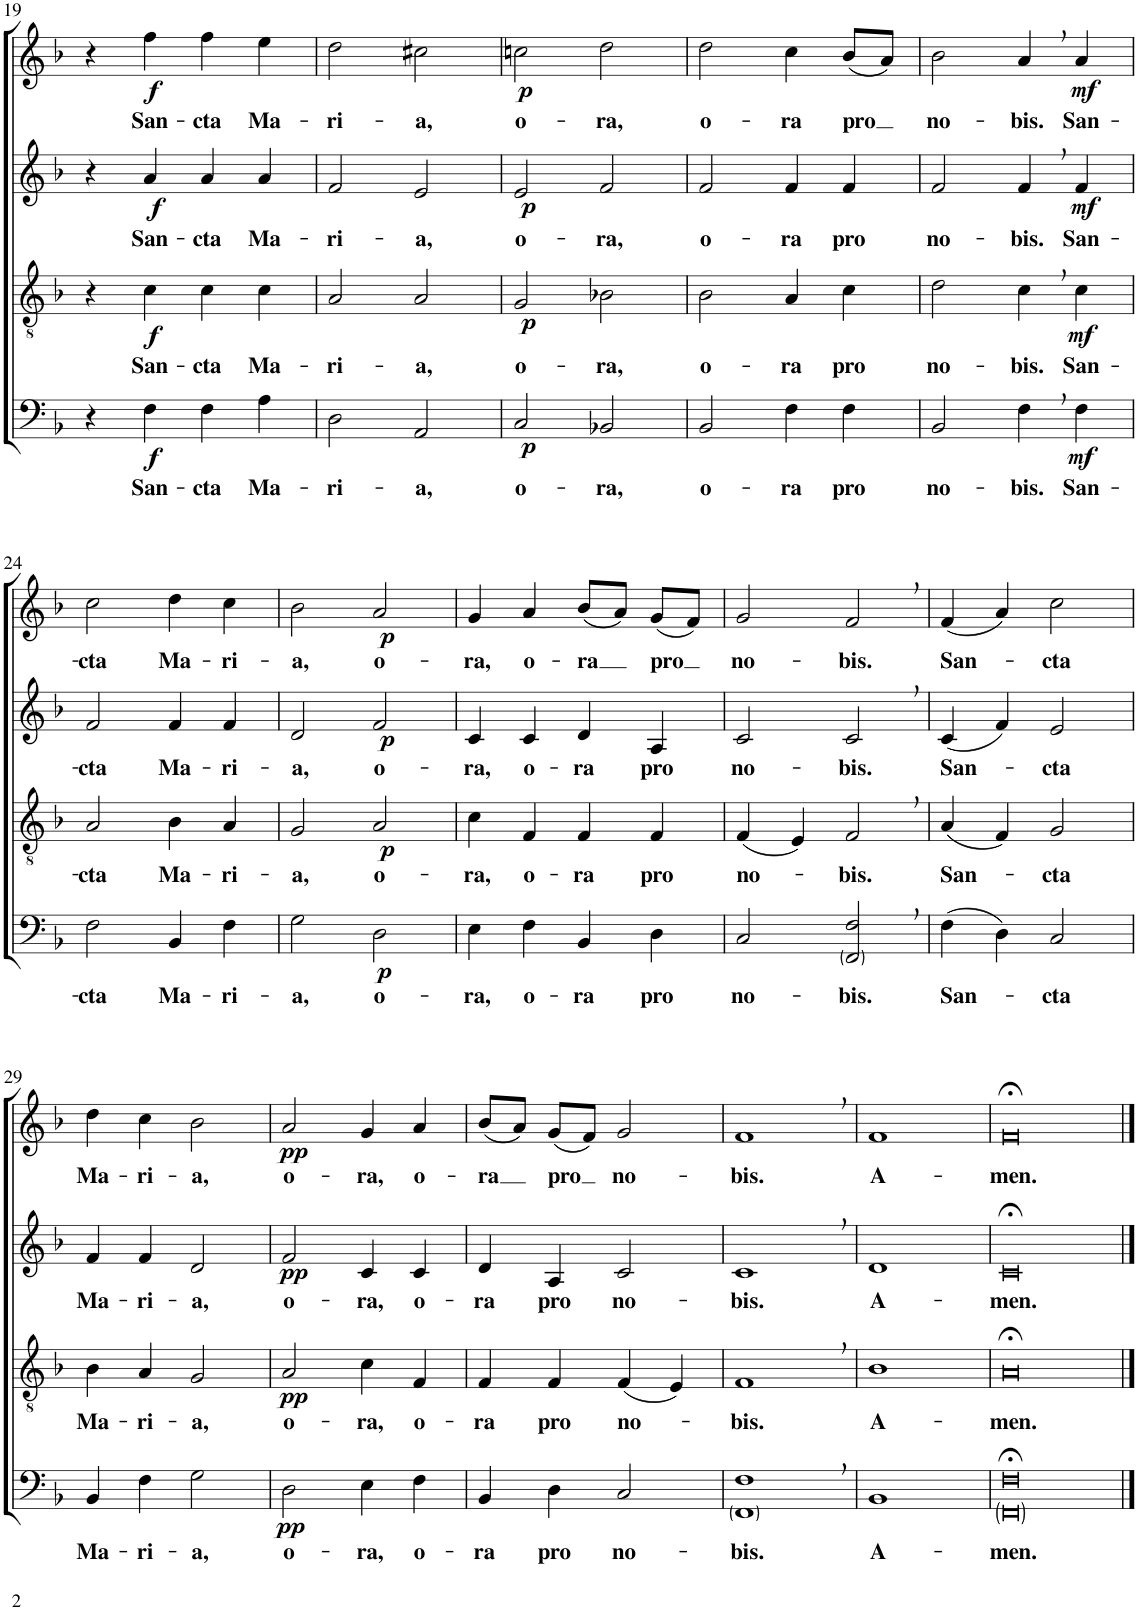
**kern	**text	**dynam	**kern	**text	**dynam	**kern	**text	**dynam	**kern	**text	**dynam
*part4	*part4	*part4	*part3	*part3	*part3	*part2	*part2	*part2	*part1	*part1	*part1
*staff4	*staff4	*staff4	*staff3	*staff3	*staff3	*staff2	*staff2	*staff2	*staff1	*staff1	*staff1
*I"Basse	*	*	*I"Ténor	*	*	*I"Alto	*	*	*I"Soprano	*	*
!!LO:PB:g=z
*clefF4	*	*	*clefGv2	*	*	*clefG2	*	*	*clefG2	*	*
*k[b-]	*	*	*k[b-]	*	*	*k[b-]	*	*	*k[b-]	*	*
*M2/2	*	*	*M2/2	*	*	*M2/2	*	*	*M2/2	*	*
*met(c|)	*	*	*met(c|)	*	*	*met(c|)	*	*	*met(c|)	*	*
=19	=19	=19	=19	=19	=19	=19	=19	=19	=19	=19	=19
4r	.	.	4r	.	.	4r	.	.	4r	.	.
!	!LO:LY:b	!LO:DY:b	!	!LO:LY:b	!LO:DY:b	!	!LO:LY:b	!LO:DY:b	!	!LO:LY:b	!LO:DY:b
4F\	San-	f	4c\	San-	f	4a/	San-	f	4ff\	San-	f
!	!LO:LY:b	!	!	!LO:LY:b	!	!	!LO:LY:b	!	!	!LO:LY:b	!
4F\	-cta	.	4c\	-cta	.	4a/	-cta	.	4ff\	-cta	.
!	!LO:LY:b	!	!	!LO:LY:b	!	!	!LO:LY:b	!	!	!LO:LY:b	!
4A\	Ma-	.	4c\	Ma-	.	4a/	Ma-	.	4ee\	Ma-	.
=20	=20	=20	=20	=20	=20	=20	=20	=20	=20	=20	=20
!	!LO:LY:b	!	!	!LO:LY:b	!	!	!LO:LY:b	!	!	!LO:LY:b	!
2D\	-ri-	.	2A/	-ri-	.	2f/	-ri-	.	2dd\	-ri-	.
!	!LO:LY:b	!	!	!LO:LY:b	!	!	!LO:LY:b	!	!	!LO:LY:b	!
2AA/	-a,	.	2A/	-a,	.	2e/	-a,	.	2cc#X\	-a,	.
=21	=21	=21	=21	=21	=21	=21	=21	=21	=21	=21	=21
!	!LO:LY:b	!LO:DY:b	!	!LO:LY:b	!LO:DY:b	!	!LO:LY:b	!LO:DY:b	!	!LO:LY:b	!LO:DY:b
2C/	o-	p	2G/	o-	p	2e/	o-	p	2ccn\	o-	p
!	!LO:LY:b	!	!	!LO:LY:b	!	!	!LO:LY:b	!	!	!LO:LY:b	!
2BB-X/	-ra,	.	2B-X\	-ra,	.	2f/	-ra,	.	2dd\	-ra,	.
=22	=22	=22	=22	=22	=22	=22	=22	=22	=22	=22	=22
!	!LO:LY:b	!	!	!LO:LY:b	!	!	!LO:LY:b	!	!	!LO:LY:b	!
2BB-/	o-	.	2B-\	o-	.	2f/	o-	.	2dd\	o-	.
!	!LO:LY:b	!	!	!LO:LY:b	!	!	!LO:LY:b	!	!	!LO:LY:b	!
4F\	-ra	.	4A/	-ra	.	4f/	-ra	.	4cc\	-ra	.
!	!LO:LY:b	!	!	!LO:LY:b	!	!	!LO:LY:b	!	!	!LO:LY:b	!
4F\	pro	.	4c\	pro	.	4f/	pro	.	(8b-/L	pro	.
.	.	.	.	.	.	.	.	.	8a/J)	.	.
=23	=23	=23	=23	=23	=23	=23	=23	=23	=23	=23	=23
!	!LO:LY:b	!	!	!LO:LY:b	!	!	!LO:LY:b	!	!	!LO:LY:b	!
2BB-/	no-	.	2d\	no-	.	2f/	no-	.	2b-\	no-	.
!	!LO:LY:b	!	!	!LO:LY:b	!	!	!LO:LY:b	!	!	!LO:LY:b	!
4F,\	-bis.	.	4c,\	-bis.	.	4f,/	-bis.	.	4a,/	-bis.	.
!	!LO:LY:b	!LO:DY:b	!	!LO:LY:b	!LO:DY:b	!	!LO:LY:b	!LO:DY:b	!	!LO:LY:b	!LO:DY:b
4F\	San-	mf	4c\	San-	mf	4f/	San-	mf	4a/	San-	mf
!!LO:LB:g=z
=24	=24	=24	=24	=24	=24	=24	=24	=24	=24	=24	=24
!	!LO:LY:b	!	!	!LO:LY:b	!	!	!LO:LY:b	!	!	!LO:LY:b	!
2F\	-cta	.	2A/	-cta	.	2f/	-cta	.	2cc\	-cta	.
!	!LO:LY:b	!	!	!LO:LY:b	!	!	!LO:LY:b	!	!	!LO:LY:b	!
4BB-/	Ma-	.	4B-\	Ma-	.	4f/	Ma-	.	4dd\	Ma-	.
!	!LO:LY:b	!	!	!LO:LY:b	!	!	!LO:LY:b	!	!	!LO:LY:b	!
4F\	-ri-	.	4A/	-ri-	.	4f/	-ri-	.	4cc\	-ri-	.
=25	=25	=25	=25	=25	=25	=25	=25	=25	=25	=25	=25
!	!LO:LY:b	!	!	!LO:LY:b	!	!	!LO:LY:b	!	!	!LO:LY:b	!
2G\	-a,	.	2G/	-a,	.	2d/	-a,	.	2b-\	-a,	.
!	!LO:LY:b	!LO:DY:b	!	!LO:LY:b	!LO:DY:b	!	!LO:LY:b	!LO:DY:b	!	!LO:LY:b	!LO:DY:b
2D\	o-	p	2A/	o-	p	2f/	o-	p	2a/	o-	p
=26	=26	=26	=26	=26	=26	=26	=26	=26	=26	=26	=26
!	!LO:LY:b	!	!	!LO:LY:b	!	!	!LO:LY:b	!	!	!LO:LY:b	!
4E\	-ra,	.	4c\	-ra,	.	4c/	-ra,	.	4g/	-ra,	.
!	!LO:LY:b	!	!	!LO:LY:b	!	!	!LO:LY:b	!	!	!LO:LY:b	!
4F\	o-	.	4F/	o-	.	4c/	o-	.	4a/	o-	.
!	!LO:LY:b	!	!	!LO:LY:b	!	!	!LO:LY:b	!	!	!LO:LY:b	!
4BB-/	-ra	.	4F/	-ra	.	4d/	-ra	.	(8b-/L	-ra	.
.	.	.	.	.	.	.	.	.	8a/J)	.	.
!	!LO:LY:b	!	!	!LO:LY:b	!	!	!LO:LY:b	!	!	!LO:LY:b	!
4D\	pro	.	4F/	pro	.	4A/	pro	.	(8g/L	pro	.
.	.	.	.	.	.	.	.	.	8f/J)	.	.
=27	=27	=27	=27	=27	=27	=27	=27	=27	=27	=27	=27
!	!LO:LY:b	!	!	!LO:LY:b	!	!	!LO:LY:b	!	!	!LO:LY:b	!
2C/	no-	.	(4F/	no-	.	2c/	no-	.	2g/	no-	.
.	.	.	4E/)	.	.	.	.	.	.	.	.
!	!LO:LY:b	!	!	!LO:LY:b	!	!	!LO:LY:b	!	!	!LO:LY:b	!
2FF/, 2F/,	-bis.	.	2F,/	-bis.	.	2c,/	-bis.	.	2f,/	-bis.	.
=28	=28	=28	=28	=28	=28	=28	=28	=28	=28	=28	=28
!	!LO:LY:b	!	!	!LO:LY:b	!	!	!LO:LY:b	!	!	!LO:LY:b	!
(4F\	San-	.	(4A/	San-	.	(4c/	San-	.	(4f/	San-	.
4D\)	.	.	4F/)	.	.	4f/)	.	.	4a/)	.	.
!	!LO:LY:b	!	!	!LO:LY:b	!	!	!LO:LY:b	!	!	!LO:LY:b	!
2C/	-cta	.	2G/	-cta	.	2e/	-cta	.	2cc\	-cta	.
!!LO:LB:g=z
=29	=29	=29	=29	=29	=29	=29	=29	=29	=29	=29	=29
!	!LO:LY:b	!	!	!LO:LY:b	!	!	!LO:LY:b	!	!	!LO:LY:b	!
4BB-/	Ma-	.	4B-\	Ma-	.	4f/	Ma-	.	4dd\	Ma-	.
!	!LO:LY:b	!	!	!LO:LY:b	!	!	!LO:LY:b	!	!	!LO:LY:b	!
4F\	-ri-	.	4A/	-ri-	.	4f/	-ri-	.	4cc\	-ri-	.
!	!LO:LY:b	!	!	!LO:LY:b	!	!	!LO:LY:b	!	!	!LO:LY:b	!
2G\	-a,	.	2G/	-a,	.	2d/	-a,	.	2b-\	-a,	.
=30	=30	=30	=30	=30	=30	=30	=30	=30	=30	=30	=30
!	!LO:LY:b	!LO:DY:b	!	!LO:LY:b	!LO:DY:b	!	!LO:LY:b	!LO:DY:b	!	!LO:LY:b	!LO:DY:b
2D\	o-	pp	2A/	o-	pp	2f/	o-	pp	2a/	o-	pp
!	!LO:LY:b	!	!	!LO:LY:b	!	!	!LO:LY:b	!	!	!LO:LY:b	!
4E\	-ra,	.	4c\	-ra,	.	4c/	-ra,	.	4g/	-ra,	.
!	!LO:LY:b	!	!	!LO:LY:b	!	!	!LO:LY:b	!	!	!LO:LY:b	!
4F\	o-	.	4F/	o-	.	4c/	o-	.	4a/	o-	.
=31	=31	=31	=31	=31	=31	=31	=31	=31	=31	=31	=31
!	!LO:LY:b	!	!	!LO:LY:b	!	!	!LO:LY:b	!	!	!LO:LY:b	!
4BB-/	-ra	.	4F/	-ra	.	4d/	-ra	.	(8b-/L	-ra	.
.	.	.	.	.	.	.	.	.	8a/J)	.	.
!	!LO:LY:b	!	!	!LO:LY:b	!	!	!LO:LY:b	!	!	!LO:LY:b	!
4D\	pro	.	4F/	pro	.	4A/	pro	.	(8g/L	pro	.
.	.	.	.	.	.	.	.	.	8f/J)	.	.
!	!LO:LY:b	!	!	!LO:LY:b	!	!	!LO:LY:b	!	!	!LO:LY:b	!
2C/	no-	.	(4F/	no-	.	2c/	no-	.	2g/	no-	.
.	.	.	4E/)	.	.	.	.	.	.	.	.
=32	=32	=32	=32	=32	=32	=32	=32	=32	=32	=32	=32
!	!LO:LY:b	!	!	!LO:LY:b	!	!	!LO:LY:b	!	!	!LO:LY:b	!
1FF, 1F,	-bis.	.	1F,	-bis.	.	1c,	-bis.	.	1f,	-bis.	.
=33	=33	=33	=33	=33	=33	=33	=33	=33	=33	=33	=33
!	!LO:LY:b	!	!	!LO:LY:b	!	!	!LO:LY:b	!	!	!LO:LY:b	!
1BB-	A-	.	1B-	A-	.	1d	A-	.	1f	A-	.
=34	=34	=34	=34	=34	=34	=34	=34	=34	=34	=34	=34
!	!LO:LY:b	!	!	!LO:LY:b	!	!	!LO:LY:b	!	!	!LO:LY:b	!
1FF;< 1F;<	-men.	.	1A;<	-men.	.	1c;<	-men.	.	1f;<	-men.	.
==	==	==	==	==	==	==	==	==	==	==	==
*-	*-	*-	*-	*-	*-	*-	*-	*-	*-	*-	*-
